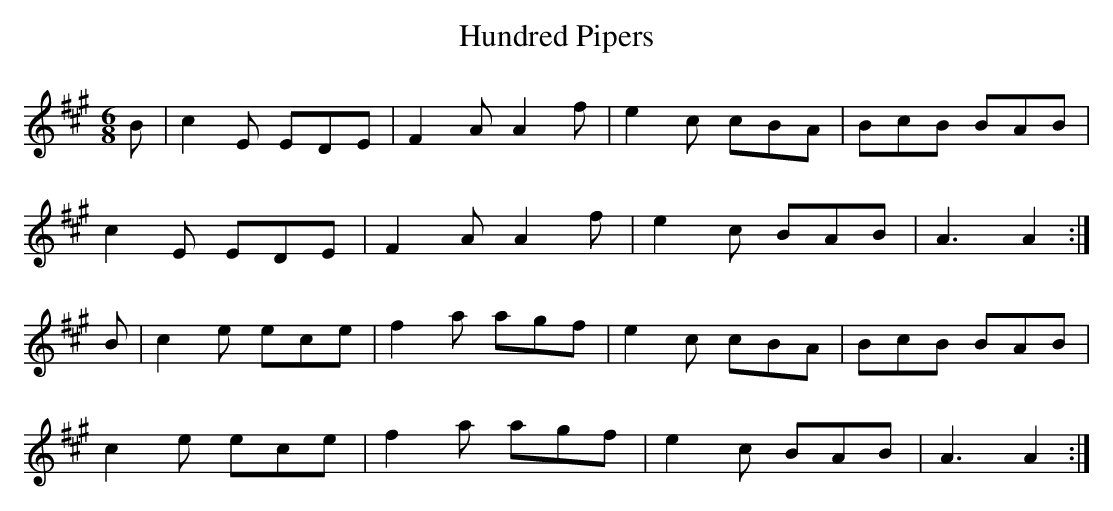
X:1
T: Hundred Pipers
M: 6/8
L: 1/8
K: A
B | c2 E EDE | F2 A A2 f | e2 c cBA | BcB BAB |
c2 E EDE | F2 A A2 f | e2 c BAB | A3 A2 :|
B | c2 e ece | f2 a agf | e2 c cBA | BcB BAB |
c2 e ece | f2 a agf | e2 c BAB | A3 A2 :|
